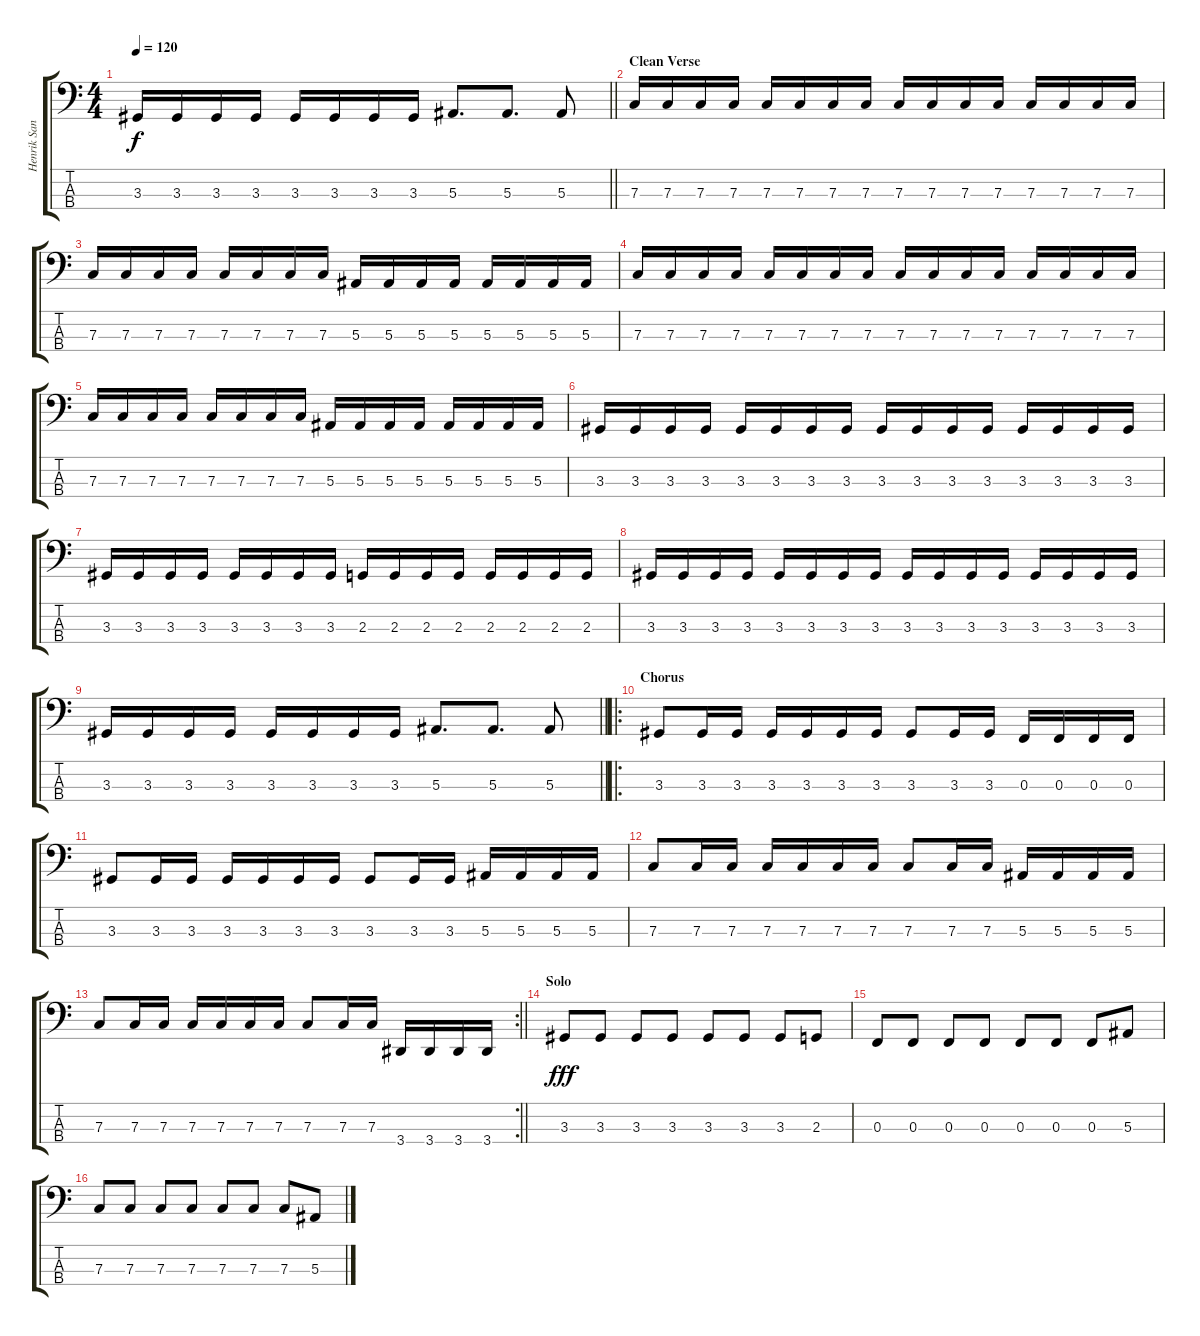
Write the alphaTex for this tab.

\track ("Henrik Sandelin" "Henrik San") {instrument electricbassfinger}
\staff {score tabs}
\tuning (Eb2 Bb1 F1 C1) {hide}
\ts (4 4)
\tempo 120
\clef f4
\barLineRight lightlight
\ks c
3.3.16{dy f} 3.3.16 3.3.16 3.3.16 3.3.16 3.3.16 3.3.16 3.3.16 5.3.8{d} 5.3.8{d} 5.3.8 |
\section ("" "Clean Verse")
7.3.16 7.3.16 7.3.16 7.3.16 7.3.16 7.3.16 7.3.16 7.3.16 7.3.16 7.3.16 7.3.16 7.3.16 7.3.16 7.3.16 7.3.16 7.3.16 |
7.3.16 7.3.16 7.3.16 7.3.16 7.3.16 7.3.16 7.3.16 7.3.16 5.3.16 5.3.16 5.3.16 5.3.16 5.3.16 5.3.16 5.3.16 5.3.16 |
7.3.16 7.3.16 7.3.16 7.3.16 7.3.16 7.3.16 7.3.16 7.3.16 7.3.16 7.3.16 7.3.16 7.3.16 7.3.16 7.3.16 7.3.16 7.3.16 |
7.3.16 7.3.16 7.3.16 7.3.16 7.3.16 7.3.16 7.3.16 7.3.16 5.3.16 5.3.16 5.3.16 5.3.16 5.3.16 5.3.16 5.3.16 5.3.16 |
3.3.16 3.3.16 3.3.16 3.3.16 3.3.16 3.3.16 3.3.16 3.3.16 3.3.16 3.3.16 3.3.16 3.3.16 3.3.16 3.3.16 3.3.16 3.3.16 |
3.3.16 3.3.16 3.3.16 3.3.16 3.3.16 3.3.16 3.3.16 3.3.16 2.3.16 2.3.16 2.3.16 2.3.16 2.3.16 2.3.16 2.3.16 2.3.16 |
3.3.16 3.3.16 3.3.16 3.3.16 3.3.16 3.3.16 3.3.16 3.3.16 3.3.16 3.3.16 3.3.16 3.3.16 3.3.16 3.3.16 3.3.16 3.3.16 |
\barLineRight lightlight
3.3.16 3.3.16 3.3.16 3.3.16 3.3.16 3.3.16 3.3.16 3.3.16 5.3.8{d} 5.3.8{d} 5.3.8 |
\ro
\section ("" "Chorus")
3.3.8 3.3.16 3.3.16 3.3.16 3.3.16 3.3.16 3.3.16 3.3.8 3.3.16 3.3.16 0.3.16 0.3.16 0.3.16 0.3.16 |
3.3.8 3.3.16 3.3.16 3.3.16 3.3.16 3.3.16 3.3.16 3.3.8 3.3.16 3.3.16 5.3.16 5.3.16 5.3.16 5.3.16 |
7.3.8 7.3.16 7.3.16 7.3.16 7.3.16 7.3.16 7.3.16 7.3.8 7.3.16 7.3.16 5.3.16 5.3.16 5.3.16 5.3.16 |
\rc 2
\barLineRight lightlight
7.3.8 7.3.16 7.3.16 7.3.16 7.3.16 7.3.16 7.3.16 7.3.8 7.3.16 7.3.16 3.4.16 3.4.16 3.4.16 3.4.16 |
\section ("" "Solo")
3.3.8{dy fff} 3.3.8 3.3.8 3.3.8 3.3.8 3.3.8 3.3.8 2.3.8 |
0.3.8 0.3.8 0.3.8 0.3.8 0.3.8 0.3.8 0.3.8 5.3.8 |
7.3.8 7.3.8 7.3.8 7.3.8 7.3.8 7.3.8 7.3.8 5.3.8
